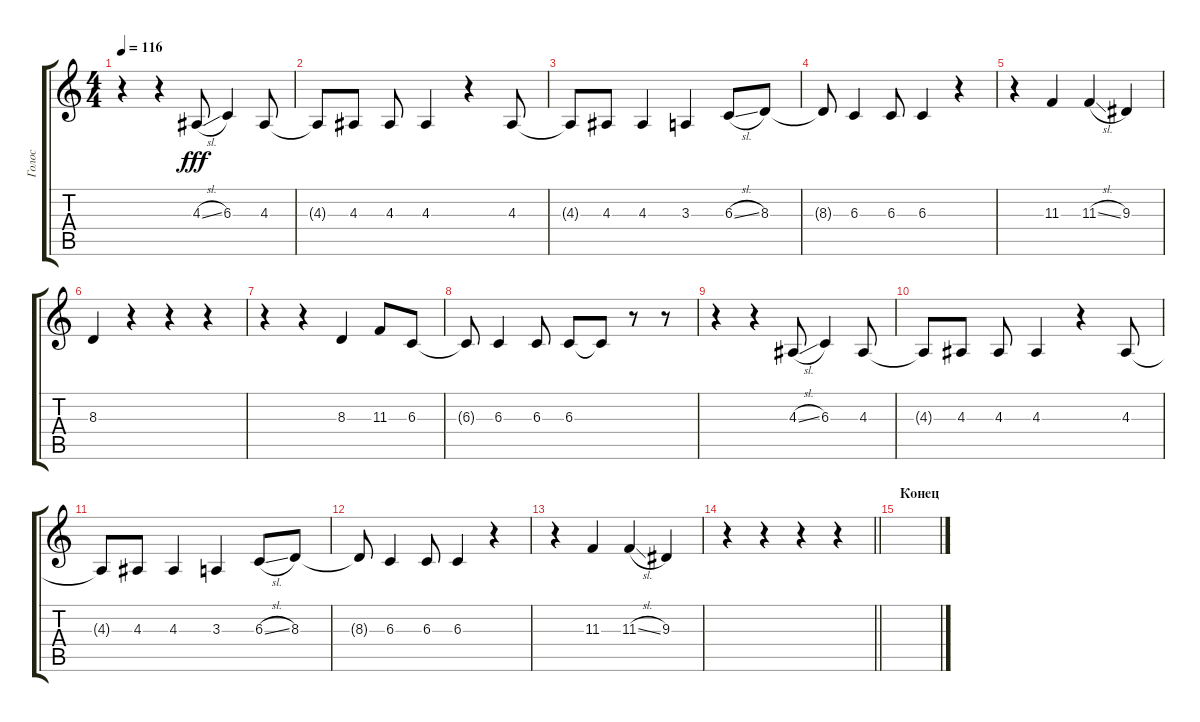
\track ("Голос" "Голос") {instrument cello}
\staff {score tabs}
\tuning (Eb4 Bb3 Gb3 Db3 Ab2 Eb2) {hide}
\ts (4 4)
\tempo 116
\clef g2
\ks c
r.4{dy fff} r.4 4.3{sl}.8 6.3.4 4.3.8 |
4.3{t}.8 4.3.8 4.3.8 4.3.4 r.4 4.3.8 |
4.3{t}.8 4.3.8 4.3.4 3.3.4 6.3{sl}.8 8.3.8 |
8.3{t}.8 6.3.4 6.3.8 6.3.4 r.4 |
r.4 11.3.4 11.3{sl}.4 9.3.4 |
8.3.4 r.4 r.4 r.4 |
r.4 r.4 8.3.4 11.3.8 6.3.8 |
6.3{t}.8 6.3.4 6.3.8 6.3.8 6.3{t}.8 r.8 r.8 |
r.4 r.4 4.3{sl}.8 6.3.4 4.3.8 |
4.3{t}.8 4.3.8 4.3.8 4.3.4 r.4 4.3.8 |
4.3{t}.8 4.3.8 4.3.4 3.3.4 6.3{sl}.8 8.3.8 |
8.3{t}.8 6.3.4 6.3.8 6.3.4 r.4 |
r.4 11.3.4 11.3{sl}.4 9.3.4 |
\barLineRight lightlight
r.4 r.4 r.4 r.4 |
\section ("" "Конец")
